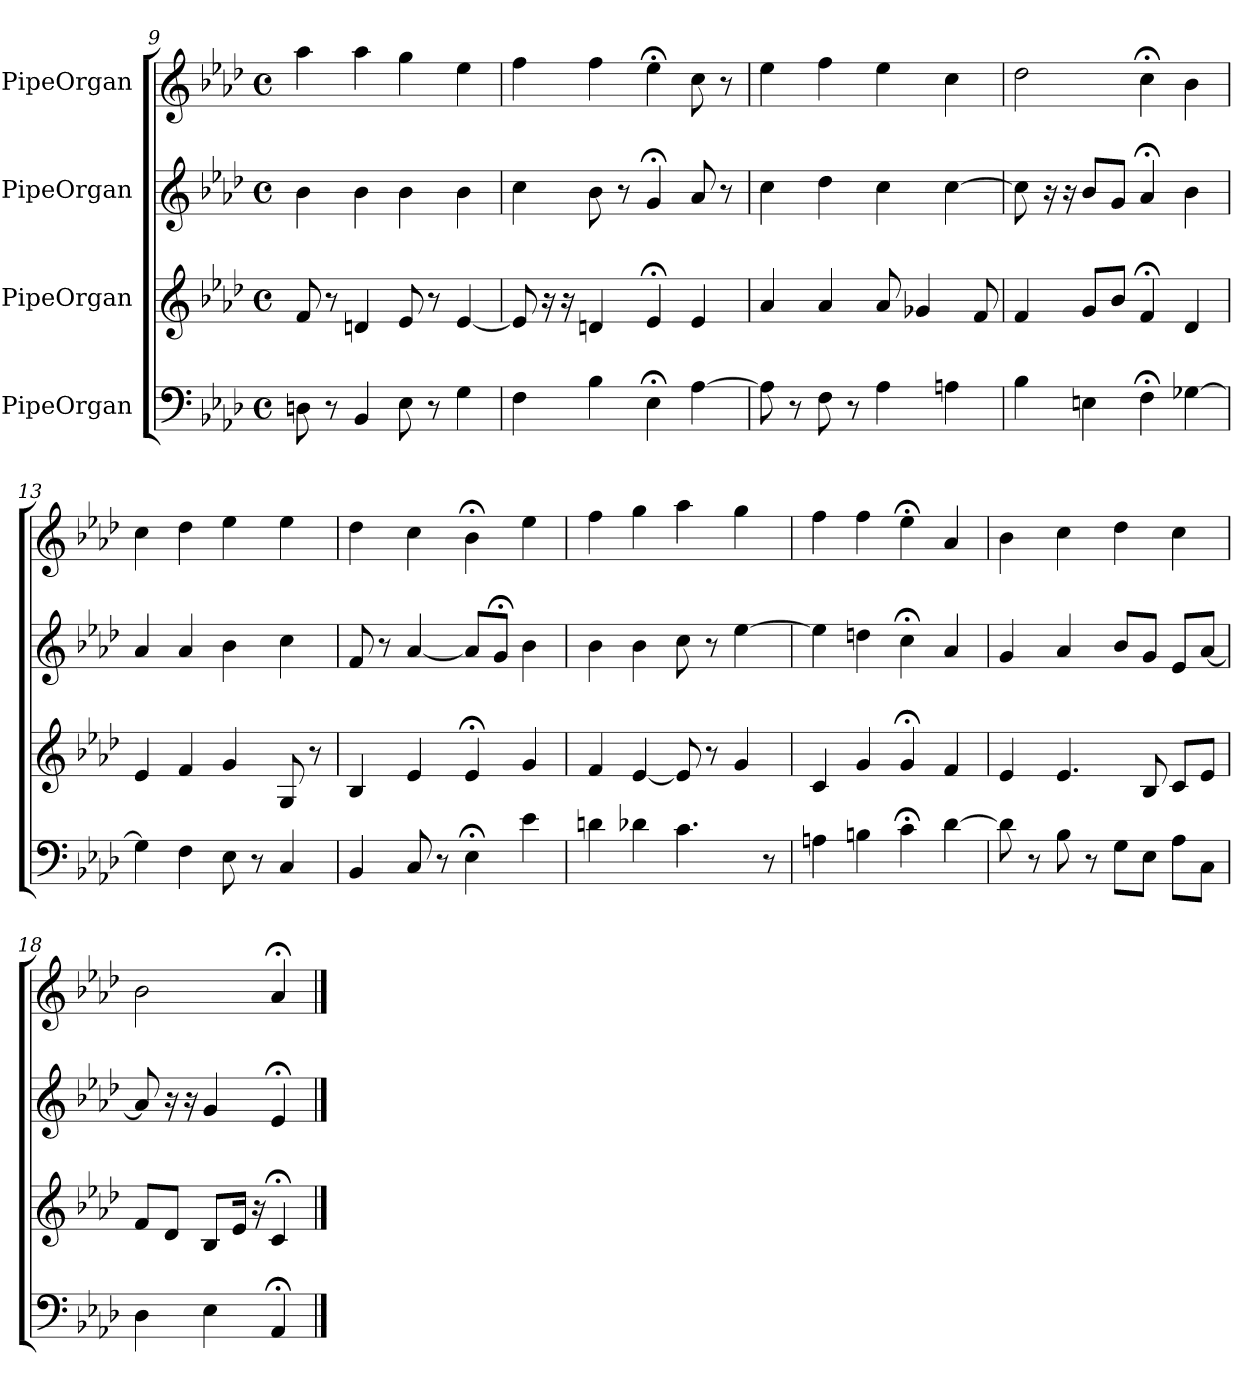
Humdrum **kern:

**kern	**kern	**kern	**kern
*part4	*part3	*part2	*part1
*staff4	*staff3	*staff2	*staff1
*I"PipeOrgan	*I"PipeOrgan	*I"PipeOrgan	*I"PipeOrgan
*k[b-e-a-d-]	*k[b-e-a-d-]	*k[b-e-a-d-]	*k[b-e-a-d-]
*A-:	*A-:	*A-:	*A-:
*M4/4	*M4/4	*M4/4	*M4/4
*met(c)	*met(c)	*met(c)	*met(c)
=9	=9	=9	=9
8Dn	8f	4b-	4aa-
8r	8r	.	.
4BB-	4dn	4b-	4aa-
8E-	8e-	4b-	4gg
8r	8r	.	.
4G	[4e-	4b-	4ee-
=10	=10	=10	=10
4F	8e-]	4cc	4ff
.	16r	.	.
.	16r	.	.
4B-	4dn	8b-	4ff
.	.	8r	.
4E-;<	4e-;<	4g;<	4ee-;<
[4A-	4e-	8a-	8cc
.	.	8r	8r
=11	=11	=11	=11
8A-]	4a-	4cc	4ee-
8r	.	.	.
8F	4a-	4dd-	4ff
8r	.	.	.
4A-	8a-	4cc	4ee-
.	4g-X	.	.
4An	.	[4cc	4cc
.	8f	.	.
=12	=12	=12	=12
4B-	4f	8cc]	2dd-
.	.	16r	.
.	.	16r	.
4En	8gL	8b-L	.
.	8b-J	8gJ	.
4F;<	4f;<	4a-;<	4cc;<
[4G-X	4d-	4b-	4b-
=13	=13	=13	=13
4G-]	4e-	4a-	4cc
4F	4f	4a-	4dd-
8E-	4g	4b-	4ee-
8r	.	.	.
4C	8G	4cc	4ee-
.	8r	.	.
=14	=14	=14	=14
4BB-	4B-	8f	4dd-
.	.	8r	.
8C	4e-	[4a-	4cc
8r	.	.	.
4E-;<	4e-;<	8a-L]	4b-;<
.	.	8g;<J	.
4e-	4g	4b-	4ee-
=15	=15	=15	=15
4dn	4f	4b-	4ff
4d-X	[4e-	4b-	4gg
4.c	8e-]	8cc	4aa-
.	8r	8r	.
.	4g	[4ee-	4gg
8r	.	.	.
=16	=16	=16	=16
4An	4c	4ee-]	4ff
4Bn	4g	4ddn	4ff
4c;<	4g;<	4cc;<	4ee-;<
[4d-	4f	4a-	4a-
=17	=17	=17	=17
8d-]	4e-	4g	4b-
8r	.	.	.
8B-	4.e-	4a-	4cc
8r	.	.	.
8GL	.	8b-L	4dd-
8E-J	8B-	8gJ	.
8A-L	8cL	8e-L	4cc
8CJ	8e-J	[8a-J	.
=18	=18	=18	=18
4D-	8fL	8a-]	2b-
.	8d-J	16r	.
.	.	16r	.
4E-	8B-L	4g	.
.	16e-Jk	.	.
.	16r	.	.
4AA-;<	4c;<	4e-;<	4a-;<
==	==	==	==
*-	*-	*-	*-
